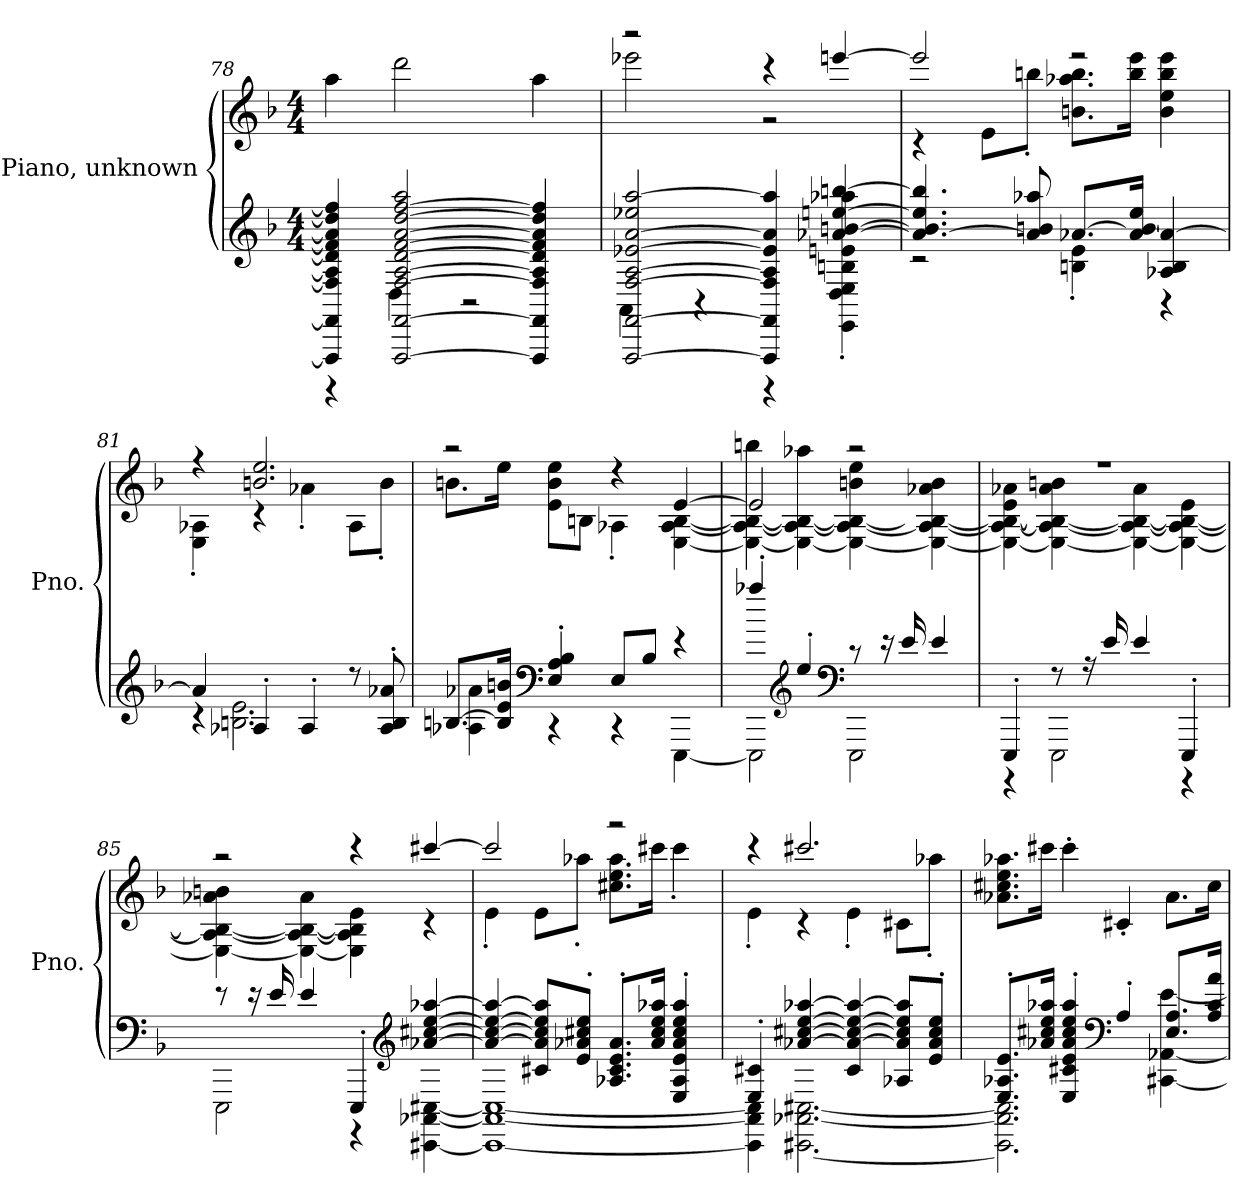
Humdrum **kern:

**kern	**kern
*part1	*part1
*staff2	*staff1
*I"Piano, unknown	*
*I'Pno.	*
*clefG2	*clefG2
*k[b-]	*k[b-]
*M4/4	*M4/4
=78	=78
*^	*
4FFF/] 4FF/] 4F/] 4A/] 4d/] 4f/] 4a/] 4dd/] 4ff/]	4r	4aa\
[2FFF/ [2FF/ [2F/ [2A/ [2d/ [2f/ [2a/ [2dd/ [2ff/ 2aa/	4D\	2ddd\
.	2r	.
4FFF/] 4FF/] 4F/] 4A/] 4d/] 4f/] 4a/] 4dd/] 4ff/]	.	4aa\
!!LO:LB:g=z
=79	=79	=79
*	*	*^
[2FFF/ [2FF/ [2F/ [2A/ [2e-X/ [2a/ 2ee-X/ [2aa/	4AA\	2r	2eee-X\
.	4r	.	.
4FFF/] 4FF/] 4F/] 4A/] 4e-/] 4a/] 4aa/]	4r	4r	2r
[4a-X/ [4bn/ [4een/ [4bbn/	4EE\' 4D\' 4E\' 4Bn\' 4en\' 4aa-X\'	[4eeen/	.
=80	=80	=80	=80
4.a-/_ 4.b/] 4.ee/] 4.bb/]	2r	2eee/]	4r
.	.	.	8e\L
8a-/] 8bn/ 8aa-X/	.	.	8bbn'\J
[8.a-X/L	4Bn\' 4e\'	2r	8.bn\ 8.aa-X\ 8.bb\L
16a-/_ 16b/ 16ee/Jk	.	.	16bb\ 16eee\Jk
4A-X/ 4B/ 4a-/_	4r	.	4b\ 4ee\ 4bb\ 4eee\
=81	=81	=81	=81
4a-/]	4r	4r	4E\' 4A-X\'
4A-X'/	2.Bn\ 2.e\	2.bn/ 2.ee/	4r
4A-'/	.	.	4a-X'\
8r	.	.	8A-\L
8A-/' 8B/' 8a-X/'	.	.	8b'\J
!!LO:LB:g=z	!!
=82	=82	=82	=82
[8.Bn/L	4A-X\ 4a-X\	2r	8.bn\L
16B/] 16e/ 16bn/Jk	.	.	16ee\Jk
*clefF4	*	*	*
4E/' 4A-/' 4B/'	4r	.	8e\ 8b\ 8ee\L
.	.	.	8Bn\J
8E/L	4r	4r	4A-X'\
8B/J	.	.	.
4r	[4EEE\	[4e/	[4E\ [4A-\ [4B\
=83	=83	=83	=83
4aa-X'/	2EEE\]	2e/]	4E\_ 4A-\_ 4B\_ 4bbn\
*clefG2	*	*	*
4ee'/	.	.	4E\_ 4A-\_ 4B\_ 4aa-X\
*clefF4	*	*	*
8r	2EEE\	2r	4E\_ 4A-\_ 4B\_ 4bn\ 4ee\
16r	.	.	.
16e/	.	.	.
4e/	.	.	4E\_ 4A-\_ 4B\_ 4a-X\ 4b\
=84	=84	=84	=84
4EEE'/	4r	1r	4E\_ 4A-\_ 4B\_ 4e\ 4a-X\
8r	2EEE\	.	4E\_ 4A-\_ 4B\_ 4a-\ 4bn\
16r	.	.	.
16e/	.	.	.
4e/	.	.	4E\_ 4A-\_ 4B\_ 4a-\
4EEE'/	4r	.	4E\_ 4A-\_ 4B\_ 4e\
!!LO:LB:g=z	!!
=85	=85	=85	=85
8r	2EEE\	2r	4E\_ 4A-\_ 4B\_ 4a-X\ 4bn\
16r	.	.	.
16e/	.	.	.
4e/	.	.	4E\_ 4A-\_ 4B\_ 4a-\
4EEE'/	4r	4r	4E\] 4A-\] 4B\] 4e\
*clefG2	*	*	*
[4a-X/ [4cc#X/ [4ee/ [4aa-X/	[4CC#X\ [4AA-X\ [4C#X\	[4ccc#X/	4r
=86	=86	=86	=86
4a-/_ 4cc#/_ 4ee/_ 4aa-/_	1CC#_ 1AA-_ 1C#_	2ccc#/]	4e'\
8c#X/ 8a-/] 8cc#/] 8ee/] 8aa-/]L	.	.	8e\L
8e/' 8a-X/' 8cc#X/' 8ee/'J	.	.	8aa-X'\J
8.A-X/' 8.c#/' 8.e/' 8.a-/'L	.	2r	8.cc#X\ 8.ee\ 8.aa-\L
16a-/ 16cc#/ 16ee/ 16aa-X/Jk	.	.	16ccc#X\Jk
4E/' 4A-/' 4e/' 4a-/' 4cc#/' 4ee/' 4aa-/'	.	.	4ccc#'\
=87	=87	=87	=87
4E/' 4c#X/'	4CC#\] 4AA-\] 4C#\]	4r	4e'\
[4a-X/ [4cc#X/ [4ee/ [4aa-X/	[2.CC#X\ [2.AA-X\ [2.C#X\	2.ccc#X/	4r
4c#/ 4a-/_ 4cc#/_ 4ee/_ 4aa-/_	.	.	4e'\
8A-X/ 8a-/] 8cc#/] 8ee/] 8aa-/]L	.	.	8c#X\L
8e/' 8a-/' 8cc#/' 8ee/'J	.	.	8aa-X'\J
*	*	*v	*v
!!LO:PB:g=z
=88	=88	=88
8.E/' 8.A-X/' 8.e/'L	2.CC#\] 2.AA-\] 2.C#\]	8.a-X\ 8.cc#X\ 8.ee\ 8.aa-X\L
16a-X/ 16cc#X/ 16ee/ 16aa-X/Jk	.	16ccc#X\Jk
4E/' 4c#X/' 4e/' 4a-/' 4cc#/' 4ee/' 4aa-/'	.	4ccc#'\
*clefF4	*	*
4A-'/	.	4c#X'/
8.E/ 8.A-/L	[4CC#X\ [4AA-X\ [4e\	8.a-\L
16A-/ 16c#/ 16a-/Jk	.	16cc#\Jk
*v	*v	*
=	=
*-	*-
